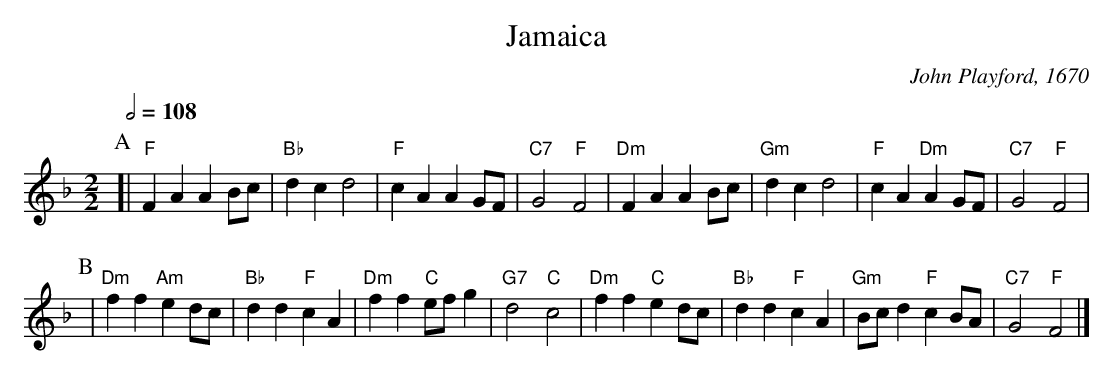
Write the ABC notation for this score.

X:1
T:Jamaica
C:John Playford, 1670
Q:1/2=108
M:2/2
L:1/8
K:F
P:A
[| "F"F2A2 A2Bc | "Bb"d2c2 d4 | "F"c2A2 A2GF | "C7"G4 "F"F4 |\
"Dm"F2A2 A2Bc | "Gm"d2c2 d4 | "F"c2A2 "Dm"A2GF | "C7"G4 "F"F4 |
P:B
| "Dm"f2f2 "Am"e2dc | "Bb"d2d2 "F"c2A2 | "Dm"f2f2 "C"efg2 | "G7"d4 "C"c4 |\
"Dm"f2f2 "C"e2dc | "Bb"d2d2 "F"c2A2 | "Gm"Bcd2 "F"c2BA | "C7"G4 "F"F4 |]
